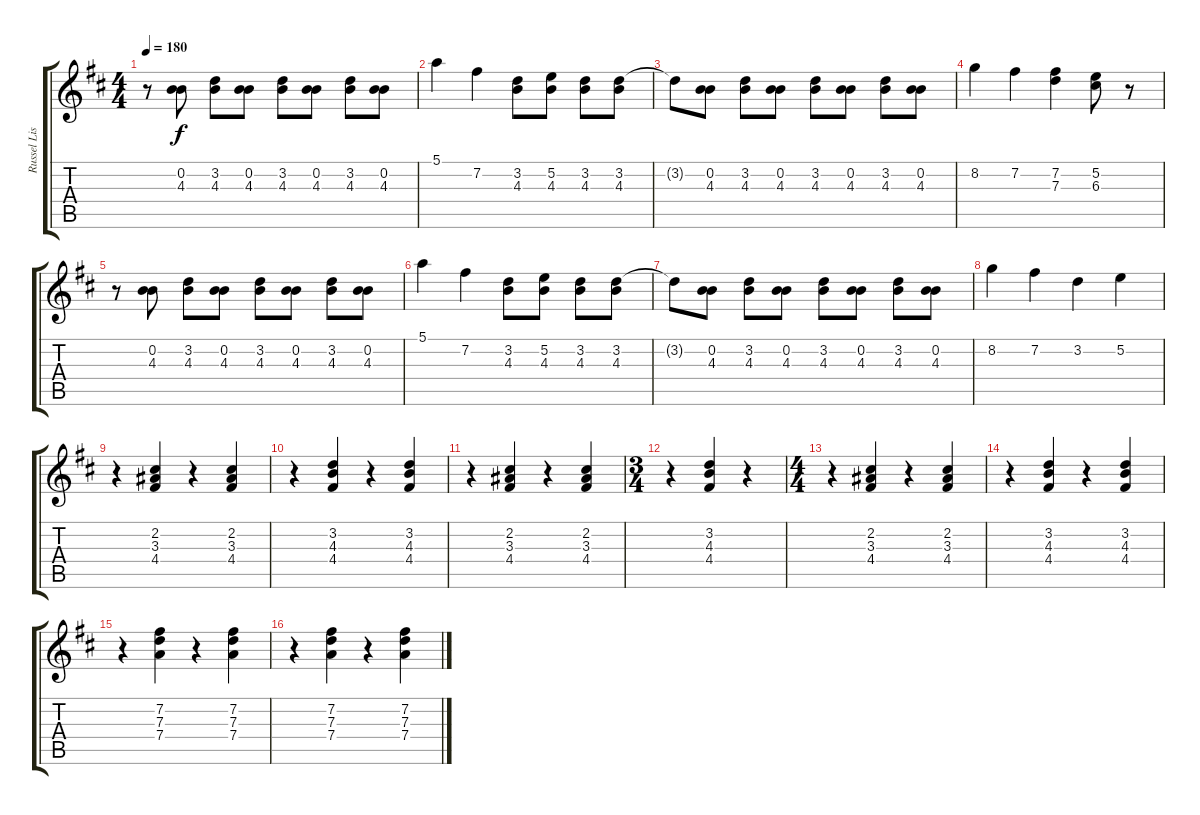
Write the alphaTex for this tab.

\track ("Russel Lissack" "Russel Lis") {instrument overdrivenguitar}
\staff {score tabs}
\tuning (E4 B3 G3 D3 A2 E2) {hide}
\ts (4 4)
\tempo 180
\clef g2
\ks d
r.8{dy f} (0.2 4.3).8 (3.2 4.3).8 (0.2 4.3).8 (3.2 4.3).8 (0.2 4.3).8 (3.2 4.3).8 (0.2 4.3).8 |
5.1.4 7.2.4 (3.2 4.3).8 (5.2 4.3).8 (3.2 4.3).8 (3.2 4.3).8 |
3.2{t}.8 (0.2 4.3).8 (3.2 4.3).8 (0.2 4.3).8 (3.2 4.3).8 (0.2 4.3).8 (3.2 4.3).8 (0.2 4.3).8 |
8.2.4 7.2.4 (7.2 7.3).4 (5.2 6.3).8 r.8 |
r.8 (0.2 4.3).8 (3.2 4.3).8 (0.2 4.3).8 (3.2 4.3).8 (0.2 4.3).8 (3.2 4.3).8 (0.2 4.3).8 |
5.1.4 7.2.4 (3.2 4.3).8 (5.2 4.3).8 (3.2 4.3).8 (3.2 4.3).8 |
3.2{t}.8 (0.2 4.3).8 (3.2 4.3).8 (0.2 4.3).8 (3.2 4.3).8 (0.2 4.3).8 (3.2 4.3).8 (0.2 4.3).8 |
8.2.4 7.2.4 3.2.4 5.2.4 |
r.4 (2.2 3.3 4.4).4 r.4 (2.2 3.3 4.4).4 |
r.4 (3.2 4.3 4.4).4 r.4 (3.2 4.3 4.4).4 |
r.4 (2.2 3.3 4.4).4 r.4 (2.2 3.3 4.4).4 |
\ts (3 4)
r.4 (3.2 4.3 4.4).4 r.4 |
\ts (4 4)
r.4 (2.2 3.3 4.4).4 r.4 (2.2 3.3 4.4).4 |
r.4 (3.2 4.3 4.4).4 r.4 (3.2 4.3 4.4).4 |
r.4 (7.2 7.3 7.4).4 r.4 (7.2 7.3 7.4).4 |
r.4 (7.2 7.3 7.4).4 r.4 (7.2 7.3 7.4).4
